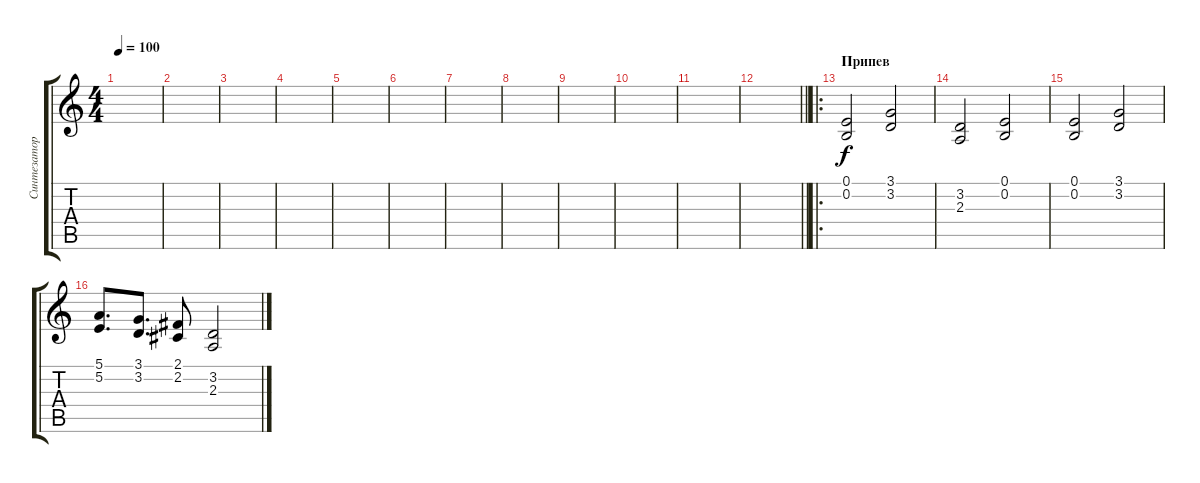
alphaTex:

\track ("Синтезатор" "Синтезатор") {instrument choiraahs}
\staff {score tabs}
\tuning (E4 B3 G3 D3 A2 E2) {hide}
\ts (4 4)
\tempo 100
\clef g2
\ks c
|
|
|
|
|
|
|
|
|
|
|
\barLineRight lightlight
|
\ro
\section ("" "Припев")
(0.1 0.2).2 (3.1 3.2).2 |
(3.2 2.3).2 (0.1 0.2).2 |
(0.1 0.2).2 (3.1 3.2).2 |
(5.1 5.2).8{d} (3.1 3.2).8{d} (2.1 2.2).8 (3.2 2.3).2
